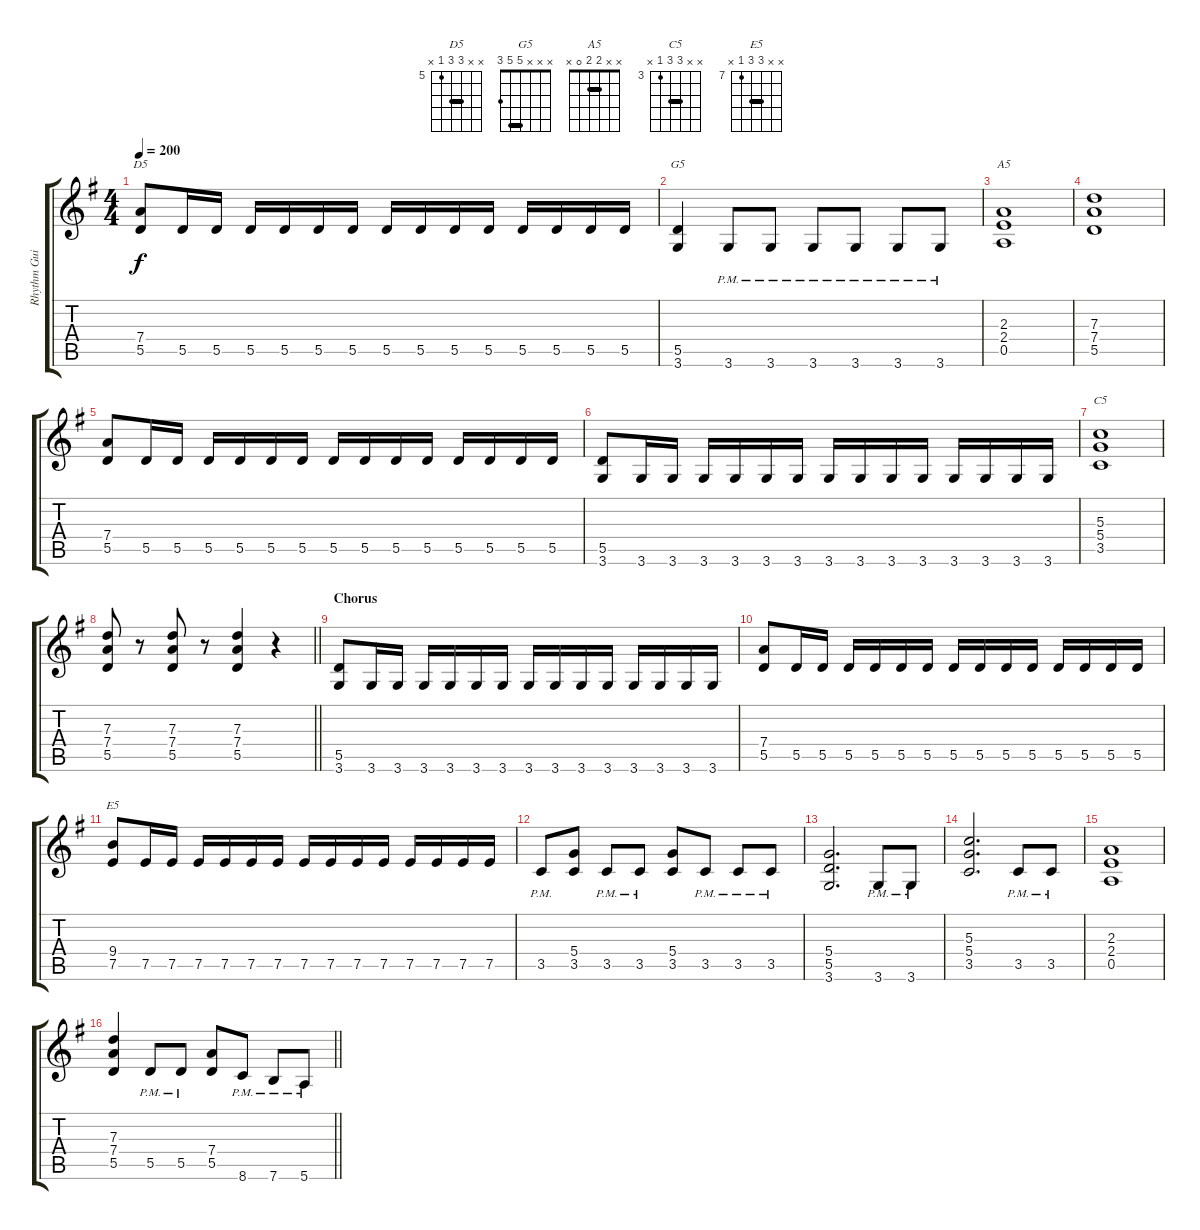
\track ("Rhythm Guitar B" "Rhythm Gui") {instrument distortionguitar}
\staff {score tabs}
\tuning (E4 B3 G3 D3 A2 E2) {hide}
\chord ("D5" x x 7 7 5 x) {firstfret 5 barre 7}
\chord ("G5" x x x 5 5 3) {barre 5}
\chord ("A5" x x 2 2 0 x) {barre 2}
\chord ("C5" x x 5 5 3 x) {firstfret 3 barre 5}
\chord ("E5" x x 9 9 7 x) {firstfret 7 barre 9}
\ts (4 4)
\section ("" "")
\tempo 200
\clef g2
\ks g
(7.4 5.5).8{ch "D5" dy f} 5.5.16 5.5.16 5.5.16 5.5.16 5.5.16 5.5.16 5.5.16 5.5.16 5.5.16 5.5.16 5.5.16 5.5.16 5.5.16 5.5.16 |
(5.5 3.6).4{ch "G5"} 3.6{pm}.8 3.6{pm}.8 3.6{pm}.8 3.6{pm}.8 3.6{pm}.8 3.6{pm}.8 |
(2.3 2.4 0.5).1{ch "A5"} |
(7.3 7.4 5.5).1 |
(7.4 5.5).8 5.5.16 5.5.16 5.5.16 5.5.16 5.5.16 5.5.16 5.5.16 5.5.16 5.5.16 5.5.16 5.5.16 5.5.16 5.5.16 5.5.16 |
(5.5 3.6).8 3.6.16 3.6.16 3.6.16 3.6.16 3.6.16 3.6.16 3.6.16 3.6.16 3.6.16 3.6.16 3.6.16 3.6.16 3.6.16 3.6.16 |
(5.3 5.4 3.5).1{ch "C5"} |
\barLineRight lightlight
(7.3 7.4 5.5).8 r.8 (7.3 7.4 5.5).8 r.8 (7.3 7.4 5.5).4 r.4 |
\section ("" "Chorus")
(5.5 3.6).8 3.6.16 3.6.16 3.6.16 3.6.16 3.6.16 3.6.16 3.6.16 3.6.16 3.6.16 3.6.16 3.6.16 3.6.16 3.6.16 3.6.16 |
(7.4 5.5).8 5.5.16 5.5.16 5.5.16 5.5.16 5.5.16 5.5.16 5.5.16 5.5.16 5.5.16 5.5.16 5.5.16 5.5.16 5.5.16 5.5.16 |
(9.4 7.5).8{ch "E5"} 7.5.16 7.5.16 7.5.16 7.5.16 7.5.16 7.5.16 7.5.16 7.5.16 7.5.16 7.5.16 7.5.16 7.5.16 7.5.16 7.5.16 |
3.5{pm}.8 (5.4 3.5).8 3.5{pm}.8 3.5{pm}.8 (5.4 3.5).8 3.5{pm}.8 3.5{pm}.8 3.5{pm}.8 |
(5.4 5.5 3.6).2{d} 3.6{pm}.8 3.6{pm}.8 |
(5.3 5.4 3.5).2{d} 3.5{pm}.8 3.5{pm}.8 |
(2.3 2.4 0.5).1 |
\barLineRight lightlight
(7.3 7.4 5.5).4 5.5{pm}.8 5.5{pm}.8 (7.4 5.5).8 8.6{pm}.8 7.6{pm}.8 5.6{pm}.8
